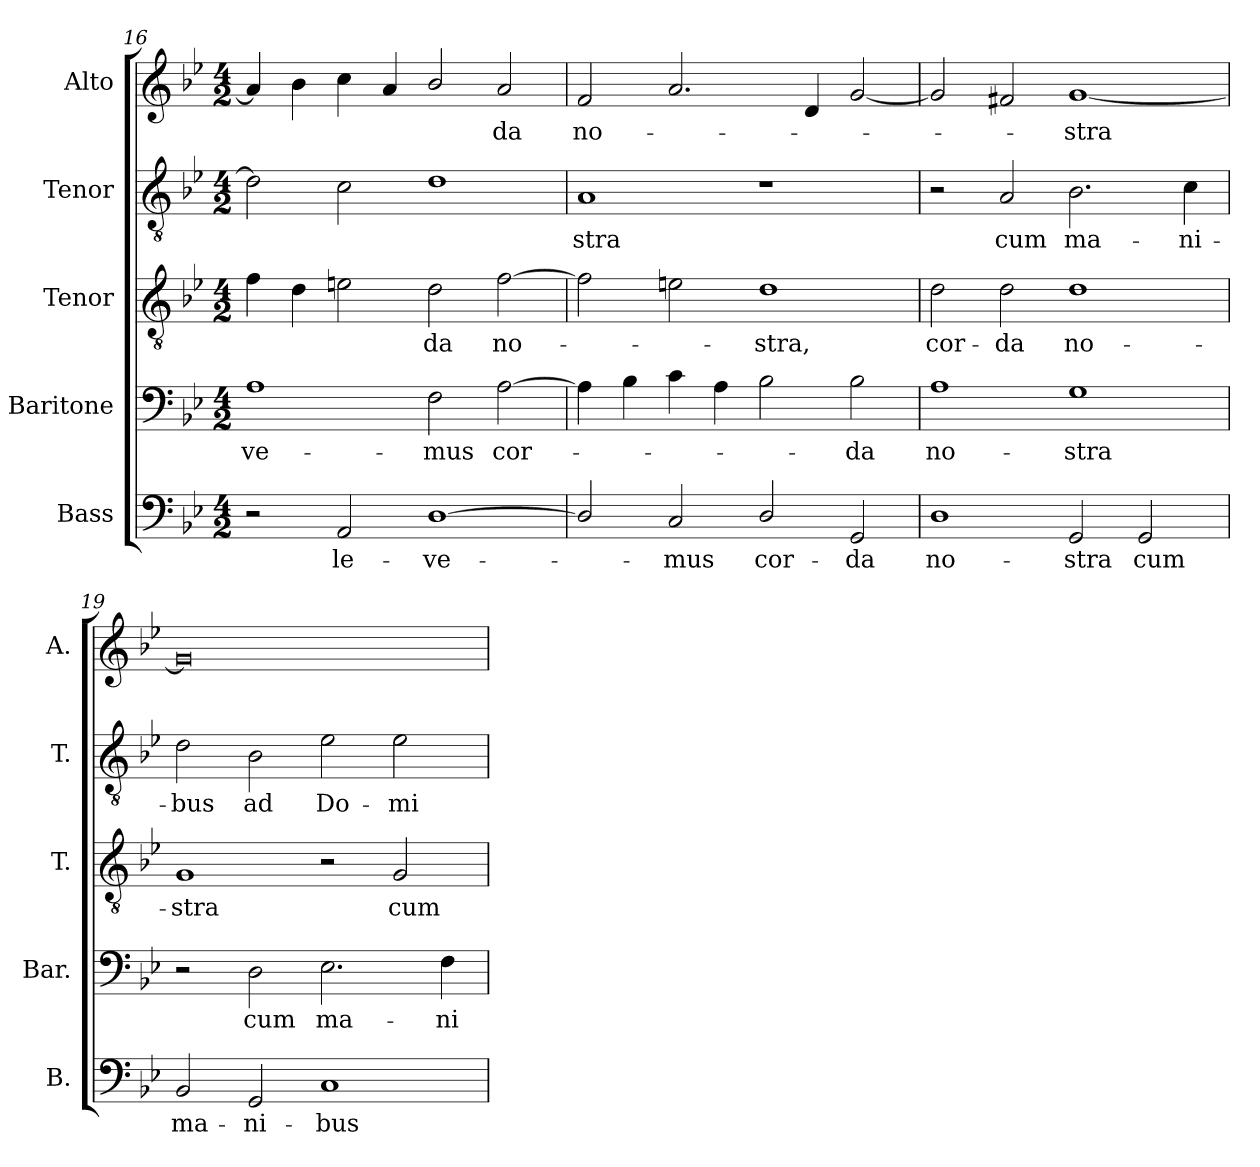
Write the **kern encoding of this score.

**kern	**text	**kern	**text	**kern	**text	**kern	**text	**kern	**text
*part5	*part5	*part4	*part4	*part3	*part3	*part2	*part2	*part1	*part1
*staff5	*staff5	*staff4	*staff4	*staff3	*staff3	*staff2	*staff2	*staff1	*staff1
*I"Bass	*	*I"Baritone	*	*I"Tenor	*	*I"Tenor	*	*I"Alto	*
*I'B.	*	*I'Bar.	*	*I'T.	*	*I'T.	*	*I'A.	*
!!LO:PB:g=z
*clefF4	*	*clefF4	*	*clefGv2	*	*clefGv2	*	*clefG2	*
*	*	*	*	*ITrd7c12	*	*ITrd7c12	*	*	*
*k[b-e-]	*	*k[b-e-]	*	*k[b-e-]	*	*k[b-e-]	*	*k[b-e-]	*
*B-:	*	*B-:	*	*B-:	*	*B-:	*	*B-:	*
*M4/2	*	*M4/2	*	*M4/2	*	*M4/2	*	*M4/2	*
=16	=16	=16	=16	=16	=16	=16	=16	=16	=16
!	!	!	!LO:LY:b:color=#000000	!	!	!	!	!	!
2r	.	1Ai	-ve-	4Fi\	.	2Di\]	.	4ai/]	.
.	.	.	.	4Di\	.	.	.	4b-i\	.
!	!LO:LY:b:color=#000000	!	!	!	!	!	!	!	!
2AAi/	le-	.	.	2Eni\	.	2Ci\	.	4cci\	.
.	.	.	.	.	.	.	.	4ai/	.
!	!LO:LY:b:color=#000000	!	!	!	!	!	!	!	!
!	!	!	!LO:LY:b:color=#000000	!	!	!	!	!	!
!	!	!	!	!	!LO:LY:b:color=#000000	!	!	!	!
[1Di	-ve-	2Fi\	-mus	2Di\	-da	1Di	.	2b-i/	.
!	!	!	!LO:LY:b:color=#000000	!	!	!	!	!	!
!	!	!	!	!	!LO:LY:b:color=#000000	!	!	!	!
!	!	!	!	!	!	!	!	!	!LO:LY:b:color=#000000
.	.	[2Ai\	cor-	[2Fi\	no-	.	.	2ai/	-da
=17	=17	=17	=17	=17	=17	=17	=17	=17	=17
!	!	!	!	!	!	!	!LO:LY:b:color=#000000	!	!
!	!	!	!	!	!	!	!	!	!LO:LY:b:color=#000000
2Di/]	.	4Ai\]	.	2Fi\]	.	1AAi	-stra	2fi/	no-
.	.	4B-i\	.	.	.	.	.	.	.
!	!LO:LY:b:color=#000000	!	!	!	!	!	!	!	!
2Ci/	-mus	4ci\	.	2Eni\	.	.	.	2.ai/	.
.	.	4Ai\	.	.	.	.	.	.	.
!	!LO:LY:b:color=#000000	!	!	!	!	!	!	!	!
!	!	!	!	!	!LO:LY:b:color=#000000	!	!	!	!
2Di/	cor-	2B-i\	.	1Di	-stra,	1r	.	.	.
.	.	.	.	.	.	.	.	4di/	.
!	!LO:LY:b:color=#000000	!	!	!	!	!	!	!	!
!	!	!	!LO:LY:b:color=#000000	!	!	!	!	!	!
2GGi/	-da	2B-i\	-da	.	.	.	.	[2gi/	.
=18	=18	=18	=18	=18	=18	=18	=18	=18	=18
!	!LO:LY:b:color=#000000	!	!	!	!	!	!	!	!
!	!	!	!LO:LY:b:color=#000000	!	!	!	!	!	!
!	!	!	!	!	!LO:LY:b:color=#000000	!	!	!	!
1Di	no-	1Ai	no-	2Di\	cor-	2r	.	2gi/]	.
!	!	!	!	!	!LO:LY:b:color=#000000	!	!	!	!
!	!	!	!	!	!	!	!LO:LY:b:color=#000000	!	!
.	.	.	.	2Di\	-da	2AAi/	cum	2f#Xi/	.
!	!LO:LY:b:color=#000000	!	!	!	!	!	!	!	!
!	!	!	!LO:LY:b:color=#000000	!	!	!	!	!	!
!	!	!	!	!	!LO:LY:b:color=#000000	!	!	!	!
!	!	!	!	!	!	!	!LO:LY:b:color=#000000	!	!
!	!	!	!	!	!	!	!	!	!LO:LY:b:color=#000000
2GGi/	-stra	1Gi	-stra	1Di	no-	2.BB-i\	ma-	[1gi	-stra
!	!LO:LY:b:color=#000000	!	!	!	!	!	!	!	!
2GGi/	cum	.	.	.	.	.	.	.	.
!	!	!	!	!	!	!	!LO:LY:b:color=#000000	!	!
.	.	.	.	.	.	4Ci\	-ni-	.	.
=19	=19	=19	=19	=19	=19	=19	=19	=19	=19
!	!LO:LY:b:color=#000000	!	!	!	!	!	!	!	!
!	!	!	!	!	!LO:LY:b:color=#000000	!	!	!	!
!	!	!	!	!	!	!	!LO:LY:b:color=#000000	!	!
2BB-i/	ma-	2r	.	1GGi	-stra	2Di\	-bus	0gi]	.
!	!LO:LY:b:color=#000000	!	!	!	!	!	!	!	!
!	!	!	!LO:LY:b:color=#000000	!	!	!	!	!	!
!	!	!	!	!	!	!	!LO:LY:b:color=#000000	!	!
2GGi/	-ni-	2Di\	cum	.	.	2BB-i\	ad	.	.
!	!LO:LY:b:color=#000000	!	!	!	!	!	!	!	!
!	!	!	!LO:LY:b:color=#000000	!	!	!	!	!	!
!	!	!	!	!	!	!	!LO:LY:b:color=#000000	!	!
1Ci	-bus	2.E-i\	ma-	2r	.	2E-i\	Do-	.	.
!	!	!	!	!	!LO:LY:b:color=#000000	!	!	!	!
!	!	!	!	!	!	!	!LO:LY:b:color=#000000	!	!
.	.	.	.	2GGi/	cum	2E-i\	-mi-	.	.
!	!	!	!LO:LY:b:color=#000000	!	!	!	!	!	!
.	.	4Fi\	-ni-	.	.	.	.	.	.
=	=	=	=	=	=	=	=	=	=
*-	*-	*-	*-	*-	*-	*-	*-	*-	*-
